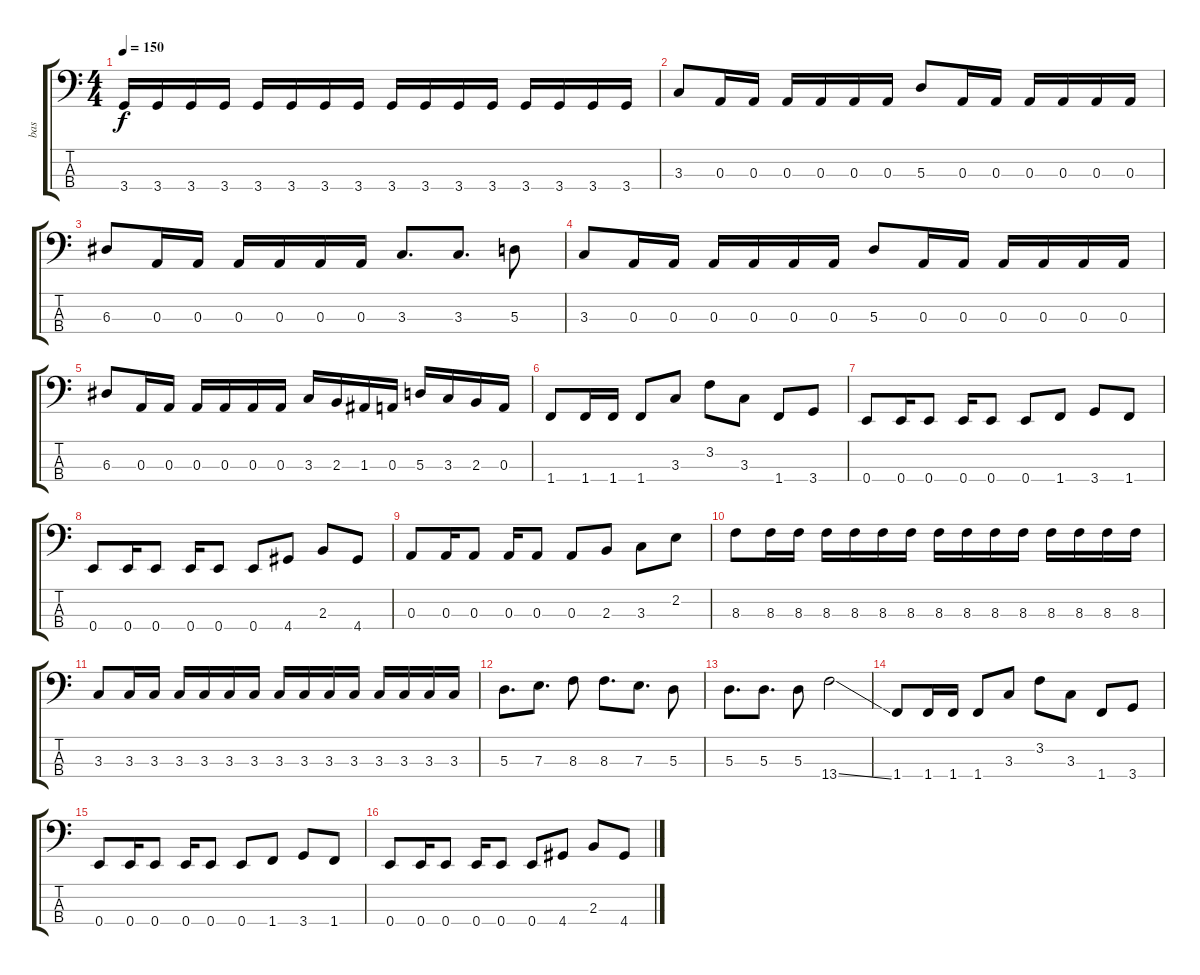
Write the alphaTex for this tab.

\track ("bas" "bas") {instrument electricbasspick}
\staff {score tabs}
\tuning (G2 D2 A1 E1) {hide}
\ts (4 4)
\tempo 150
\clef f4
\ks c
3.4.16{dy f} 3.4.16 3.4.16 3.4.16 3.4.16 3.4.16 3.4.16 3.4.16 3.4.16 3.4.16 3.4.16 3.4.16 3.4.16 3.4.16 3.4.16 3.4.16 |
3.3.8 0.3.16 0.3.16 0.3.16 0.3.16 0.3.16 0.3.16 5.3.8 0.3.16 0.3.16 0.3.16 0.3.16 0.3.16 0.3.16 |
6.3.8 0.3.16 0.3.16 0.3.16 0.3.16 0.3.16 0.3.16 3.3.8{d} 3.3.8{d} 5.3.8 |
3.3.8 0.3.16 0.3.16 0.3.16 0.3.16 0.3.16 0.3.16 5.3.8 0.3.16 0.3.16 0.3.16 0.3.16 0.3.16 0.3.16 |
6.3.8 0.3.16 0.3.16 0.3.16 0.3.16 0.3.16 0.3.16 3.3.16 2.3.16 1.3.16 0.3.16 5.3.16 3.3.16 2.3.16 0.3.16 |
1.4.8 1.4.16 1.4.16 1.4.8 3.3.8 3.2.8 3.3.8 1.4.8 3.4.8 |
0.4.8 0.4.16 0.4.8 0.4.16 0.4.8 0.4.8 1.4.8 3.4.8 1.4.8 |
0.4.8 0.4.16 0.4.8 0.4.16 0.4.8 0.4.8 4.4.8 2.3.8 4.4.8 |
0.3.8 0.3.16 0.3.8 0.3.16 0.3.8 0.3.8 2.3.8 3.3.8 2.2.8 |
8.3.8 8.3.16 8.3.16 8.3.16 8.3.16 8.3.16 8.3.16 8.3.16 8.3.16 8.3.16 8.3.16 8.3.16 8.3.16 8.3.16 8.3.16 |
3.3.8 3.3.16 3.3.16 3.3.16 3.3.16 3.3.16 3.3.16 3.3.16 3.3.16 3.3.16 3.3.16 3.3.16 3.3.16 3.3.16 3.3.16 |
5.3.8{d} 7.3.8{d} 8.3.8 8.3.8{d} 7.3.8{d} 5.3.8 |
5.3.8{d} 5.3.8{d} 5.3.8 13.4{ss}.2 |
1.4.8 1.4.16 1.4.16 1.4.8 3.3.8 3.2.8 3.3.8 1.4.8 3.4.8 |
0.4.8 0.4.16 0.4.8 0.4.16 0.4.8 0.4.8 1.4.8 3.4.8 1.4.8 |
0.4.8 0.4.16 0.4.8 0.4.16 0.4.8 0.4.8 4.4.8 2.3.8 4.4.8
